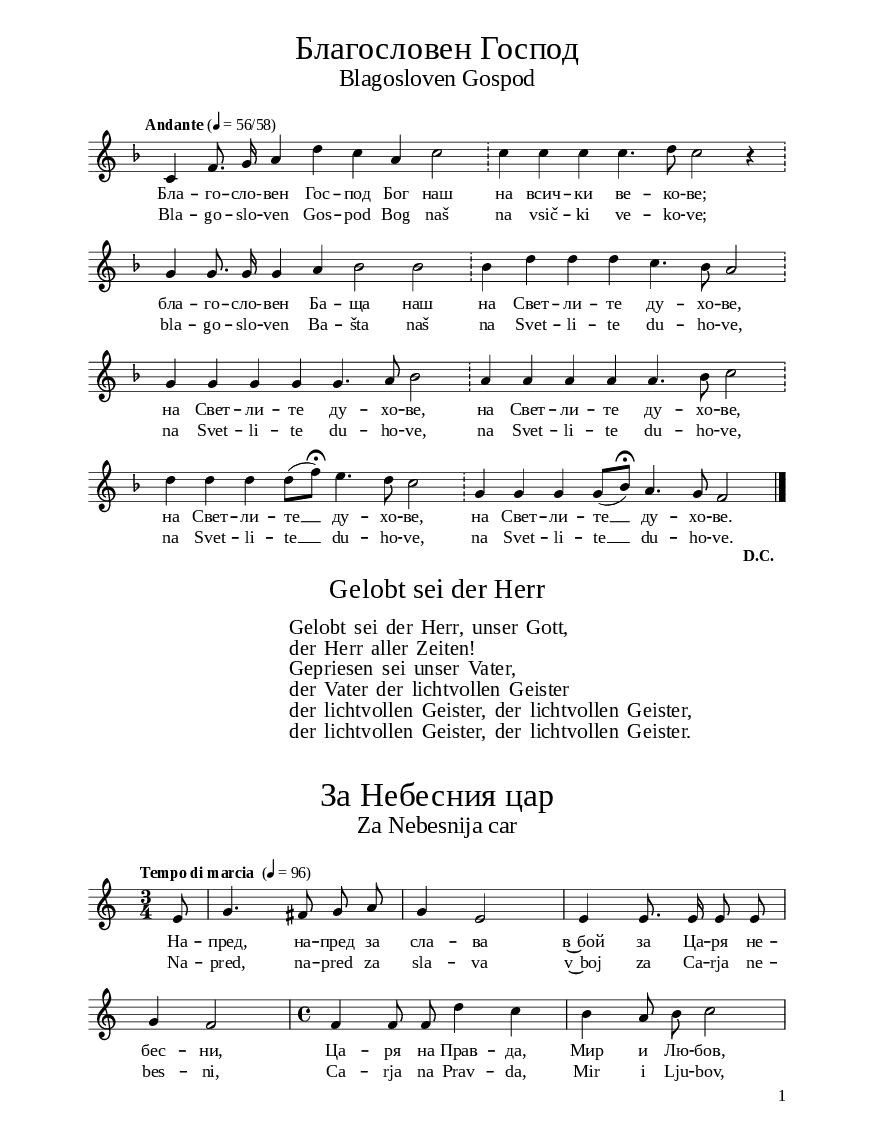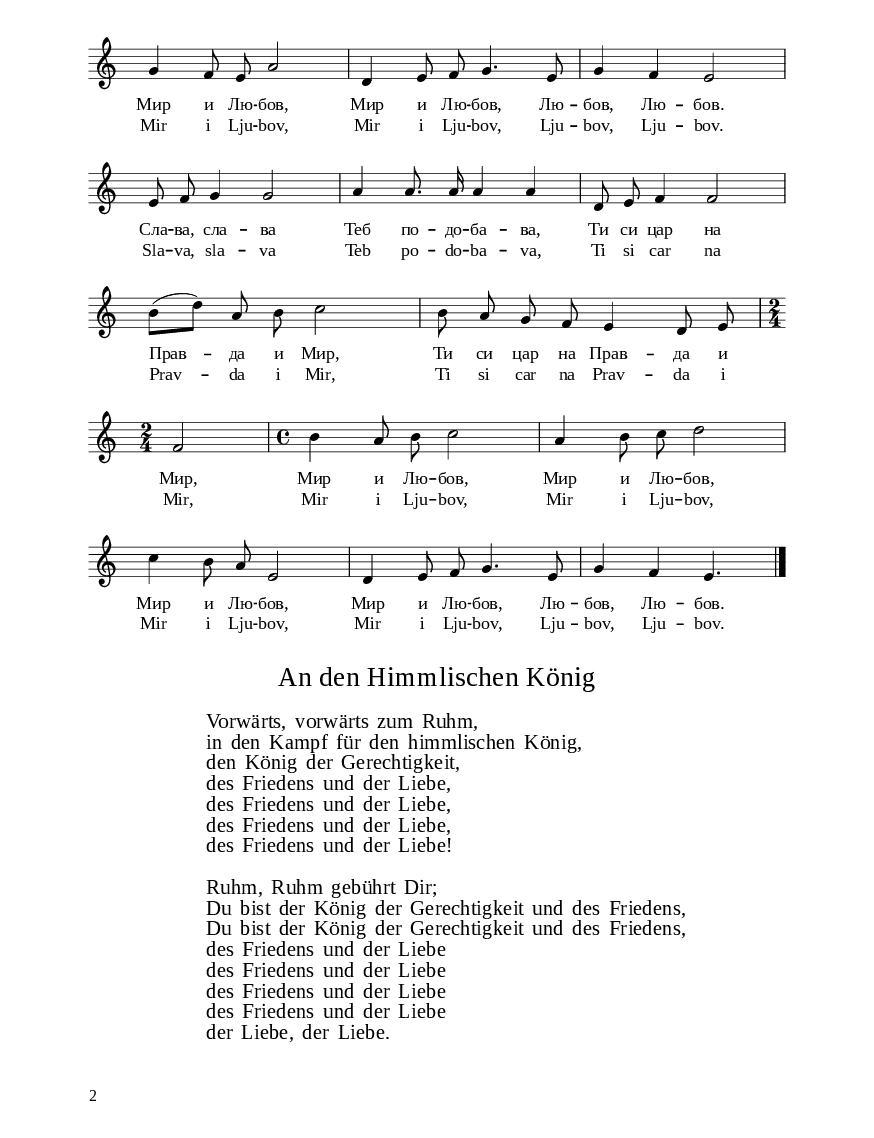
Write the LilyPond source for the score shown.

\version "2.24.2"

% include paper part and global functions
\include "include/globals.ily"

\bookpart {
  \label #'ref040
  \tocItem \markup "Благословен Господ – Blagosloven Gospod"
  \include "include/bookpart-paper.ily"
  \score {
    \include "include/score-layout.ily"

    \new Voice \absolute {
      \clef treble
      \omit Score.TimeSignature
      \cadenzaOn % allows custom bar lines
      \key f \major
      \tempoFunc "Andante" 4 "56/58"
      \override Staff.BarLine.gap = 0.5
      \autoBeamOff
      \autoBeamOff

      c'4 f'8. g'16 a'4 d'' c'' a' c''2 | \bar "!" c''4 c'' c'' c''4. d''8 c''2 r4 | \bar "!" \break
      g'4 g'8. g'16 g'4 a' bes'2 bes' | \bar "!" bes'4 d'' d'' d'' c''4. bes'8 a'2 | \bar "!" \break
      g'4 g' g' g' g'4. a'8 bes'2 | \bar "!" a'4 a' a' a' a'4. bes'8 c''2 | \bar "!" \break
      d''4 d'' d'' d''8 ([f'']) \fermata e''4. d''8 c''2 | \bar "!" g'4 g' g' g'8 ([ bes' ]) \fermata a'4. g'8 f'2 | \bar "|."
    }
    \addlyrics {
      Бла -- го --
      "сло-" -- вен Гос -- под Бог наш на всич -- ки ве
      -- ко -- ве; бла -- го -- "сло-" -- вен Ба -- ща наш
      на Свет -- ли -- те ду -- хо -- ве, на Свет --
      ли -- те ду -- хо -- ве, на Свет -- ли -- те ду
      -- хо -- ве, на Свет -- ли -- те __ ду -- хо -- ве,
      на Свет -- ли -- те __ ду -- хо -- ве.}
    \addlyrics {
      Bla -- go --
      slo -- ven Gos -- pod Bog naš na vsič -- ki ve
      -- ko -- ve; bla -- go -- slo -- ven Ba -- šta naš
      na Svet -- li -- te du -- ho -- ve, na Svet --
      li -- te du -- ho -- ve, na Svet -- li -- te du
      -- ho -- ve, na Svet -- li -- te __ du -- ho -- ve,
      na Svet -- li -- te __ du -- ho -- ve.}

      \header {
        title = \titleFunc "Благословен Господ" "Blagosloven Gospod"
      }

      \midi{}

    } % score

    \markup \dc-one "D.C."

    % include foreign translation(s) of the song
    \version "2.24.2"

\markup \fill-line { \fontsize #deTitleFontSize "Gelobt sei der Herr" }
\markup \null
\markup \null
\markup \fontsize #deCoupletFontSize {
  \hspace #18
  \override #`(baseline-skip . ,deCoupletBaselineSkip)

  \column {

    \line { " "Gelobt sei der Herr, unser Gott,}

    \line { " "der Herr aller Zeiten!}

    \line { " "Gepriesen sei unser Vater,}

    \line { " "der Vater der lichtvollen Geister}

    \line { " "der lichtvollen Geister, der lichtvollen Geister,  }
    \line { " "der lichtvollen Geister, der lichtvollen Geister.  }

  }
}

    \markup \empty-two

    \label #'ref041
    \tocItem \markup "За Небесния цар – Za Nebesnija car"

    \include "include/bookpart-paper.ily"
    \score {
      \include "include/score-layout.ily"

      \new Voice \absolute  {
        \clef treble
        \key c \major
        \time 3/4
        \tempoFunc "Tempo di marcia " 4 "96"
        \autoBeamOff
        \partial 8


        e'8 | g'4. fis'8 g' a ' | g'4 e'2 | e'4 e'8. e'16 e'8 e' | \break

        g'4 f'2 | \time 4/4  f'4 f'8 f' d''4 c'' | b'4 a'8 b' c''2 \break |

        g'4 f'8 e' a'2 | d'4 e'8 f' g'4. e'8 | g'4 f' e'2 \break |

        e'8 f' g'4 g'2 | a'4 a'8. a'16 a'4 a' | d'8 e' f'4 f'2 \break |

        b'8 ([ d'' ]) a' b' c''2 | b'8 a' g' f' e'4 d'8 e' \break |

        \time 2/4  f'2 |  \time 4/4  b'4 a'8 b' c''2 |  a'4 b'8 c'' d''2 \break |

        c''4 b'8 a' e'2 | d'4 e'8 f' g'4. e'8 |  g'4 f' e'4. \bar "|."
      }

      \addlyrics {
        На -- пред,
        на -- пред за сла -- ва в~бой за Ца -- ря не --
        бес -- ни, Ца -- ря на Прав -- да, Мир и Лю --
        бов, Мир и Лю -- бов, Мир и Лю -- бов, Лю --
        бов, Лю -- бов. Сла -- ва, сла -- ва Теб по --
        до -- ба -- ва, Ти си цар на Прав -- да и Мир,
        Ти си цар на Прав -- да и Мир, Мир и Лю --
        бов, Мир и Лю -- бов, Мир и Лю -- бов, Мир и
        Лю -- бов, Лю -- бов, Лю -- бов.}
    \addlyrics {
        Na -- pred,
        na -- pred za sla -- va v~boj za Ca -- rja ne --
        bes -- ni, Ca -- rja na Prav -- da, Mir i Lju --
        bov, Mir i Lju -- bov, Mir i Lju -- bov, Lju --
        bov, Lju -- bov. Sla -- va, sla -- va Teb po --
        do -- ba -- va, Ti si car na Prav -- da i Mir,
        Ti si car na Prav -- da i Mir, Mir i Lju --
        bov, Mir i Lju -- bov, Mir i Lju -- bov, Mir i
        Lju -- bov, Lju -- bov, Lju -- bov.}

          \header {
            title = \titleFunc "За Небесния цар" "Za Nebesnija car"
          }

          \midi{}

        } % score

        \version "2.24.2"

\markup \fill-line { \fontsize #deTitleFontSize "An den Himmlischen König" }
\markup \null
\markup \null
\markup \fontsize #deCoupletFontSize {
  \hspace #10
  \override #`(baseline-skip . ,deCoupletBaselineSkip)

  \column {

    \line { " "Vorwärts, vorwärts zum Ruhm,}

    \line { " "in den Kampf für den himmlischen König, }

    \line { " "den König der Gerechtigkeit,}

    \line { " "des Friedens und der Liebe,}
    \line { " "des Friedens und der Liebe,}
    \line { " "des Friedens und der Liebe,}
    \line { " "des Friedens und der Liebe!}

    \line { " " }
    \line { " "Ruhm, Ruhm gebührt Dir;}

    \line { " "Du bist der König der Gerechtigkeit und des Friedens,}

    \line { " "Du bist der König der Gerechtigkeit und des Friedens,}

    \line { " "des Friedens und der Liebe }
    \line { " "des Friedens und der Liebe }
    \line { " "des Friedens und der Liebe }
    \line { " "des Friedens und der Liebe }

    \line { " "der Liebe, der Liebe.}

  }
}


      } % bookpart
